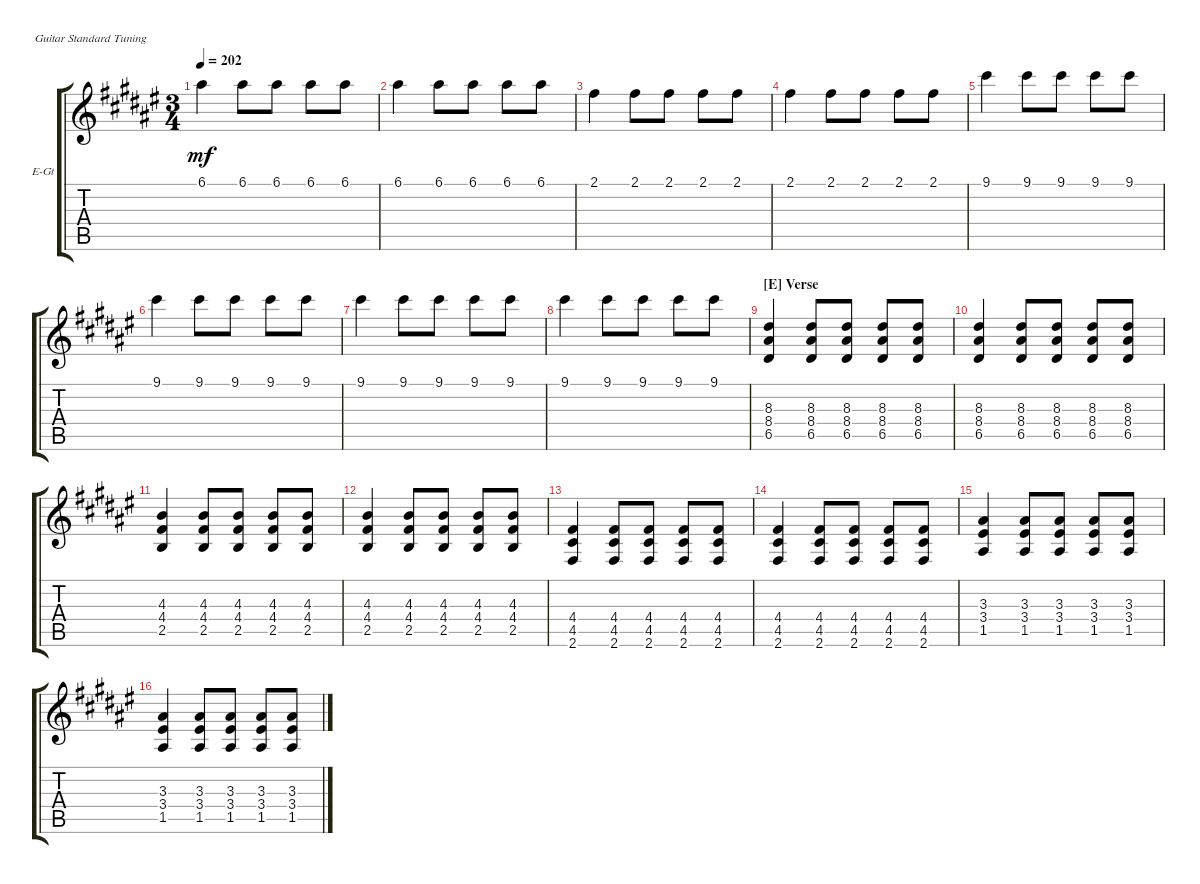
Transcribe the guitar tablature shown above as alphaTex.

\defaultSystemsLayout 4
\bracketExtendMode groupsimilarinstruments
\firstSystemTrackNameOrientation horizontal
\otherSystemsTrackNameOrientation horizontal
\track ("Electric Guitar (Lead)" "E-Gt") {instrument distortionguitar}
\staff {score tabs}
\tuning (E4 B3 G3 D3 A2 E2)
\ts (3 4)
\tempo 202
\clef g2
\scale
0.333333
\ks f#
6.1.4{dy mf} 6.1.8 6.1.8 6.1.8 6.1.8 |
\scale
0.333333 6.1.4 6.1.8 6.1.8 6.1.8 6.1.8 |
\scale
0.333333 2.1.4 2.1.8 2.1.8 2.1.8 2.1.8 |
\scale
0.333333 2.1.4 2.1.8 2.1.8 2.1.8 2.1.8 |
\scale
0.333333 9.1.4 9.1.8 9.1.8 9.1.8 9.1.8 |
\scale
0.333333 9.1.4 9.1.8 9.1.8 9.1.8 9.1.8 |
\scale
0.333333 9.1.4 9.1.8 9.1.8 9.1.8 9.1.8 |
\scale
0.333333 9.1.4 9.1.8 9.1.8 9.1.8 9.1.8 |
\section ("E" "Verse")
\scale
0.333333 (6.5 8.4 8.3).4 (6.5 8.4 8.3).8 (6.5 8.4 8.3).8 (6.5 8.4 8.3).8 (6.5 8.4 8.3).8 |
\scale
0.333333 (6.5 8.4 8.3).4 (6.5 8.4 8.3).8 (6.5 8.4 8.3).8 (6.5 8.4 8.3).8 (6.5 8.4 8.3).8 |
\scale
0.333333 (2.5 4.4 4.3).4 (2.5 4.4 4.3).8 (2.5 4.4 4.3).8 (2.5 4.4 4.3).8 (2.5 4.4 4.3).8 |
\scale
0.333333 (2.5 4.4 4.3).4 (2.5 4.4 4.3).8 (2.5 4.4 4.3).8 (2.5 4.4 4.3).8 (2.5 4.4 4.3).8 |
\scale
0.333333 (2.6 4.5 4.4).4 (2.6 4.5 4.4).8 (2.6 4.5 4.4).8 (2.6 4.5 4.4).8 (2.6 4.5 4.4).8 |
\scale
0.333333 (2.6 4.5 4.4).4 (2.6 4.5 4.4).8 (2.6 4.5 4.4).8 (2.6 4.5 4.4).8 (2.6 4.5 4.4).8 |
\scale
0.333333 (1.5 3.4 3.3).4 (1.5 3.4 3.3).8 (1.5 3.4 3.3).8 (1.5 3.4 3.3).8 (1.5 3.4 3.3).8 |
\scale
0.333333 (1.5 3.4 3.3).4 (1.5 3.4 3.3).8 (1.5 3.4 3.3).8 (1.5 3.4 3.3).8 (1.5 3.4 3.3).8
